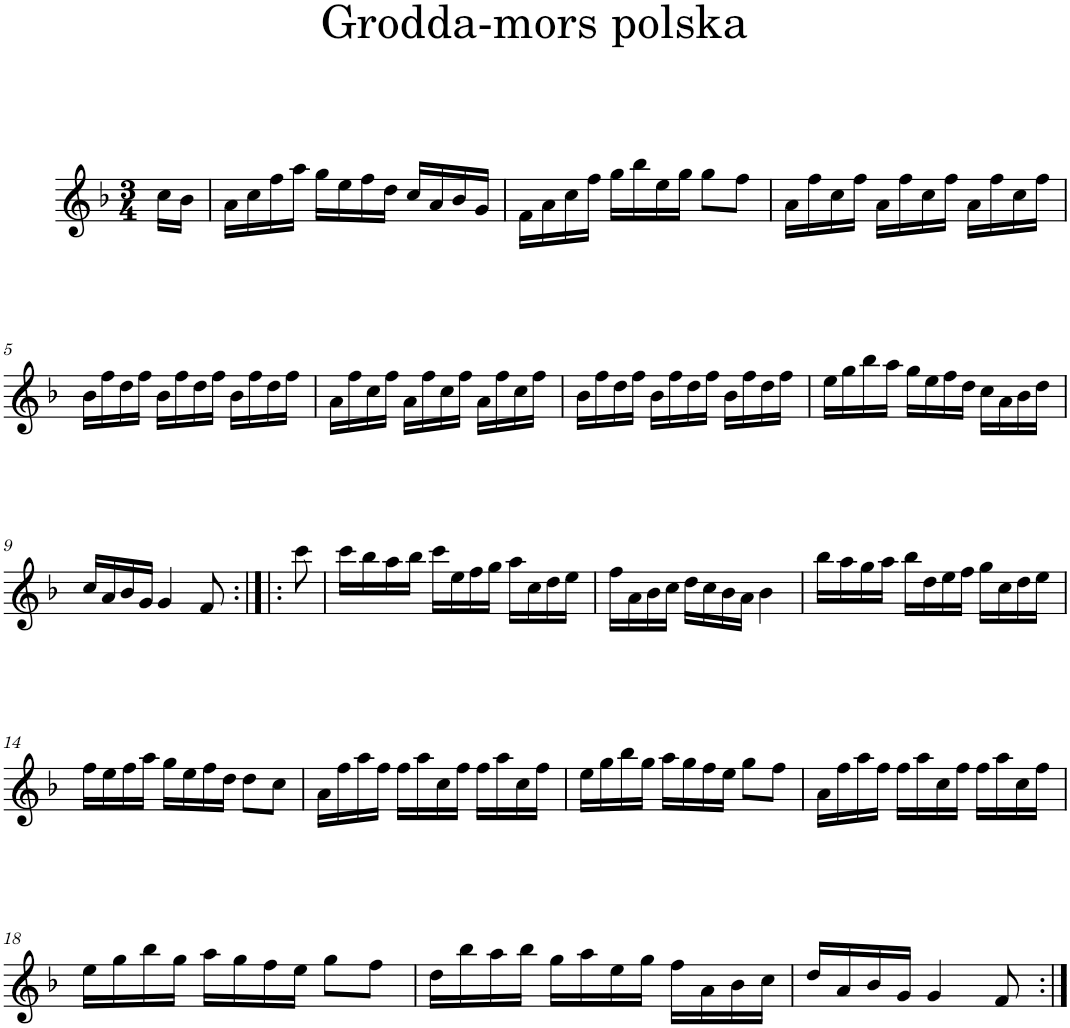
**kern
*part1
*staff1
*I"Piano
*I'Pno
*clefG2
*k[b-]
*F:
*M3/4
=1
16cc\LL
16b-\JJ
=2
16a\LL
16cc\
16ff\
16aa\JJ
16gg\LL
16ee\
16ff\
16dd\JJ
16cc/LL
16a/
16b-/
16g/JJ
=3
16f\LL
16a\
16cc\
16ff\JJ
16gg\LL
16bb-\
16ee\
16gg\JJ
8gg\L
8ff\J
=4
16a\LL
16ff\
16cc\
16ff\JJ
16a\LL
16ff\
16cc\
16ff\JJ
16a\LL
16ff\
16cc\
16ff\JJ
!!LO:LB:g=z
=5
16b-\LL
16ff\
16dd\
16ff\JJ
16b-\LL
16ff\
16dd\
16ff\JJ
16b-\LL
16ff\
16dd\
16ff\JJ
=6
16a\LL
16ff\
16cc\
16ff\JJ
16a\LL
16ff\
16cc\
16ff\JJ
16a\LL
16ff\
16cc\
16ff\JJ
=7
16b-\LL
16ff\
16dd\
16ff\JJ
16b-\LL
16ff\
16dd\
16ff\JJ
16b-\LL
16ff\
16dd\
16ff\JJ
=8
16ee\LL
16gg\
16bb-\
16aa\JJ
16gg\LL
16ee\
16ff\
16dd\JJ
16cc\LL
16a\
16b-\
16dd\JJ
!!LO:LB:g=z
=9
16cc/LL
16a/
16b-/
16g/JJ
4g/
8f/
=10:|!|:
8ccc\
=11
16ccc\LL
16bb-\
16aa\
16bb-\JJ
16ccc\LL
16ee\
16ff\
16gg\JJ
16aa\LL
16cc\
16dd\
16ee\JJ
=12
16ff\LL
16a\
16b-\
16cc\JJ
16dd\LL
16cc\
16b-\
16a\JJ
4b-\
=13
16bb-\LL
16aa\
16gg\
16aa\JJ
16bb-\LL
16dd\
16ee\
16ff\JJ
16gg\LL
16cc\
16dd\
16ee\JJ
!!LO:LB:g=z
=14
16ff\LL
16ee\
16ff\
16aa\JJ
16gg\LL
16ee\
16ff\
16dd\JJ
8dd\L
8cc\J
=15
16a\LL
16ff\
16aa\
16ff\JJ
16ff\LL
16aa\
16cc\
16ff\JJ
16ff\LL
16aa\
16cc\
16ff\JJ
=16
16ee\LL
16gg\
16bb-\
16gg\JJ
16aa\LL
16gg\
16ff\
16ee\JJ
8gg\L
8ff\J
=17
16a\LL
16ff\
16aa\
16ff\JJ
16ff\LL
16aa\
16cc\
16ff\JJ
16ff\LL
16aa\
16cc\
16ff\JJ
!!LO:LB:g=z
=18
16ee\LL
16gg\
16bb-\
16gg\JJ
16aa\LL
16gg\
16ff\
16ee\JJ
8gg\L
8ff\J
=19
16dd\LL
16bb-\
16aa\
16bb-\JJ
16gg\LL
16aa\
16ee\
16gg\JJ
16ff\LL
16a\
16b-\
16cc\JJ
=20
16dd/LL
16a/
16b-/
16g/JJ
4g/
8f/
=:|!
*-
